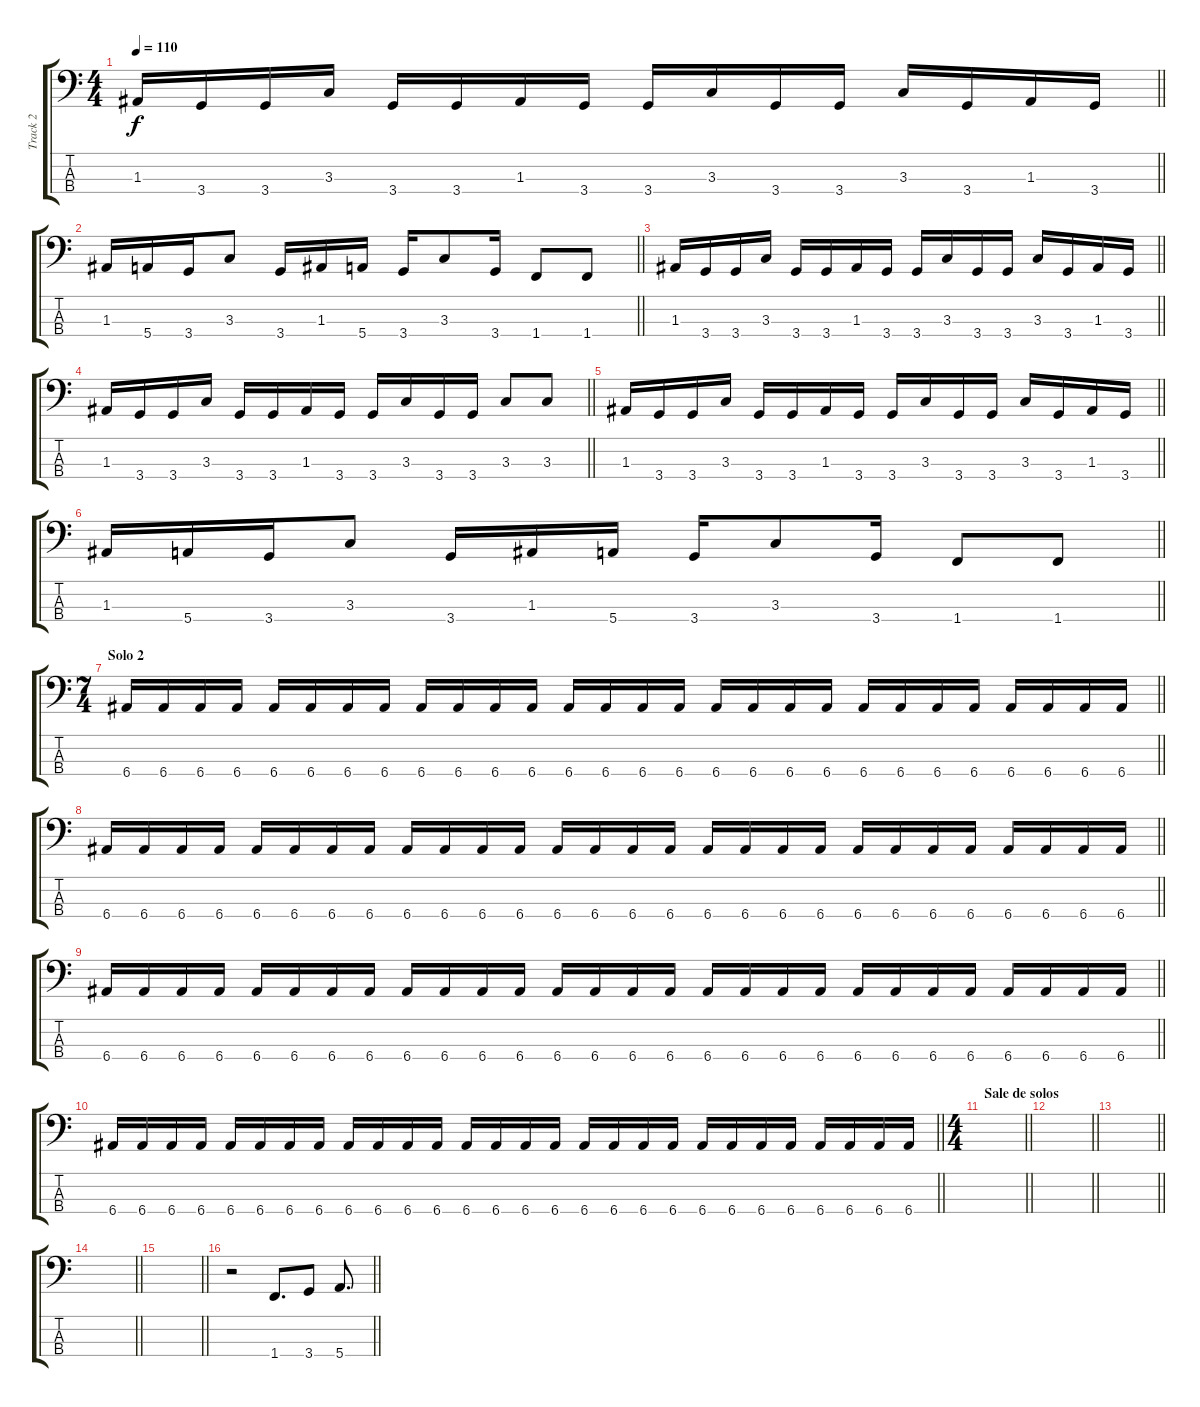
\track ("Track 2" "Track 2") {instrument electricbassfinger}
\staff {score tabs}
\tuning (G2 D2 A1 E1) {hide}
\ts (4 4)
\tempo 110
\clef f4
\barLineRight lightlight
\ks c
1.3.16{dy f} 3.4.16 3.4.16 3.3.16 3.4.16 3.4.16 1.3.16 3.4.16 3.4.16 3.3.16 3.4.16 3.4.16 3.3.16 3.4.16 1.3.16 3.4.16 |
\barLineRight lightlight
1.3.16 5.4.16 3.4.16 3.3.8 3.4.16 1.3.16 5.4.16 3.4.16 3.3.8 3.4.16 1.4.8 1.4.8 |
\barLineRight lightlight
1.3.16 3.4.16 3.4.16 3.3.16 3.4.16 3.4.16 1.3.16 3.4.16 3.4.16 3.3.16 3.4.16 3.4.16 3.3.16 3.4.16 1.3.16 3.4.16 |
\barLineRight lightlight
1.3.16 3.4.16 3.4.16 3.3.16 3.4.16 3.4.16 1.3.16 3.4.16 3.4.16 3.3.16 3.4.16 3.4.16 3.3.8 3.3.8 |
\barLineRight lightlight
1.3.16 3.4.16 3.4.16 3.3.16 3.4.16 3.4.16 1.3.16 3.4.16 3.4.16 3.3.16 3.4.16 3.4.16 3.3.16 3.4.16 1.3.16 3.4.16 |
\barLineRight lightlight
1.3.16 5.4.16 3.4.16 3.3.8 3.4.16 1.3.16 5.4.16 3.4.16 3.3.8 3.4.16 1.4.8 1.4.8 |
\ts (7 4)
\section ("" "Solo 2")
\barLineRight lightlight
6.4.16 6.4.16 6.4.16 6.4.16 6.4.16 6.4.16 6.4.16 6.4.16 6.4.16 6.4.16 6.4.16 6.4.16 6.4.16 6.4.16 6.4.16 6.4.16 6.4.16 6.4.16 6.4.16 6.4.16 6.4.16 6.4.16 6.4.16 6.4.16 6.4.16 6.4.16 6.4.16 6.4.16 |
\barLineRight lightlight
6.4.16 6.4.16 6.4.16 6.4.16 6.4.16 6.4.16 6.4.16 6.4.16 6.4.16 6.4.16 6.4.16 6.4.16 6.4.16 6.4.16 6.4.16 6.4.16 6.4.16 6.4.16 6.4.16 6.4.16 6.4.16 6.4.16 6.4.16 6.4.16 6.4.16 6.4.16 6.4.16 6.4.16 |
\barLineRight lightlight
6.4.16 6.4.16 6.4.16 6.4.16 6.4.16 6.4.16 6.4.16 6.4.16 6.4.16 6.4.16 6.4.16 6.4.16 6.4.16 6.4.16 6.4.16 6.4.16 6.4.16 6.4.16 6.4.16 6.4.16 6.4.16 6.4.16 6.4.16 6.4.16 6.4.16 6.4.16 6.4.16 6.4.16 |
\barLineRight lightlight
6.4.16 6.4.16 6.4.16 6.4.16 6.4.16 6.4.16 6.4.16 6.4.16 6.4.16 6.4.16 6.4.16 6.4.16 6.4.16 6.4.16 6.4.16 6.4.16 6.4.16 6.4.16 6.4.16 6.4.16 6.4.16 6.4.16 6.4.16 6.4.16 6.4.16 6.4.16 6.4.16 6.4.16 |
\ts (4 4)
\section ("" "Sale de solos")
\barLineRight lightlight
|
\barLineRight lightlight
|
\barLineRight lightlight
|
\barLineRight lightlight
|
\barLineRight lightlight
|
\barLineRight lightlight
r.2 1.4.8{d} 3.4.8 5.4.8{d}
